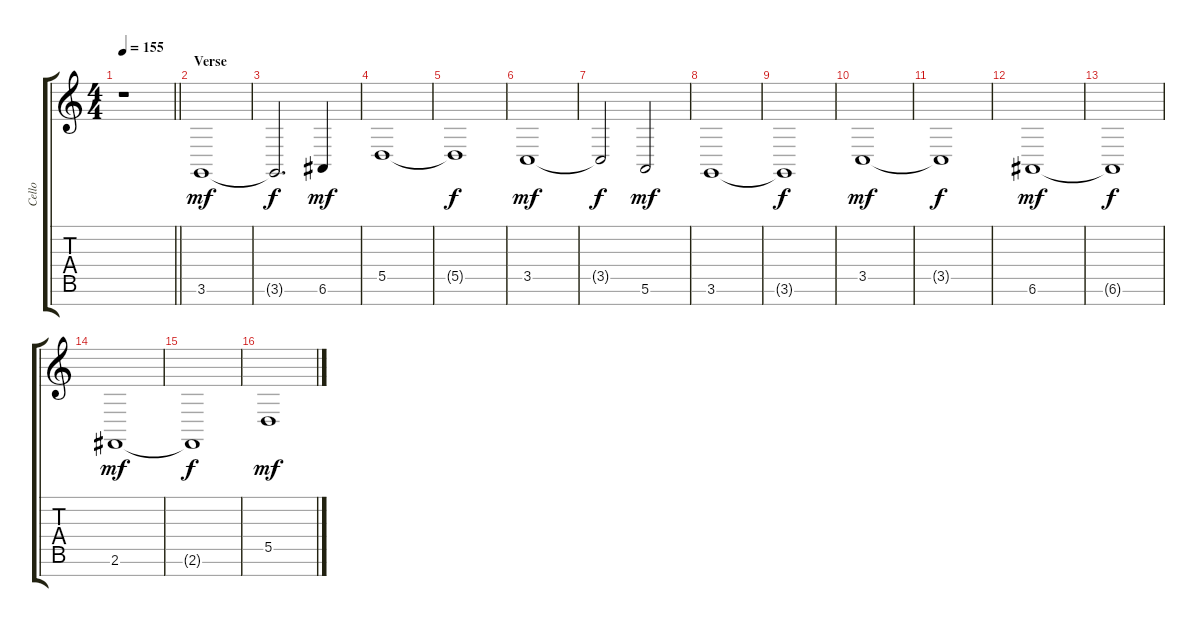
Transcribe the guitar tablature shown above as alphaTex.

\track ("Cello" "Cello") {instrument cello}
\staff {score tabs}
\tuning (E4 B3 G3 D3 A2 E2 B1) {hide}
\ts (4 4)
\tempo 155
\clef g2
\barLineRight lightlight
\ks c
r.1{dy mf} |
\section ("" "Verse")
3.6.1 |
3.6{t}.2{d dy f} 6.6.4{dy mf} |
5.5.1 |
5.5{t}.1{dy f} |
3.5.1{dy mf} |
3.5{t}.2{dy f} 5.6.2{dy mf} |
3.6.1 |
3.6{t}.1{dy f} |
3.5.1{dy mf} |
3.5{t}.1{dy f} |
6.6.1{dy mf} |
6.6{t}.1{dy f} |
2.6.1{dy mf} |
2.6{t}.1{dy f} |
5.5.1{dy mf}
